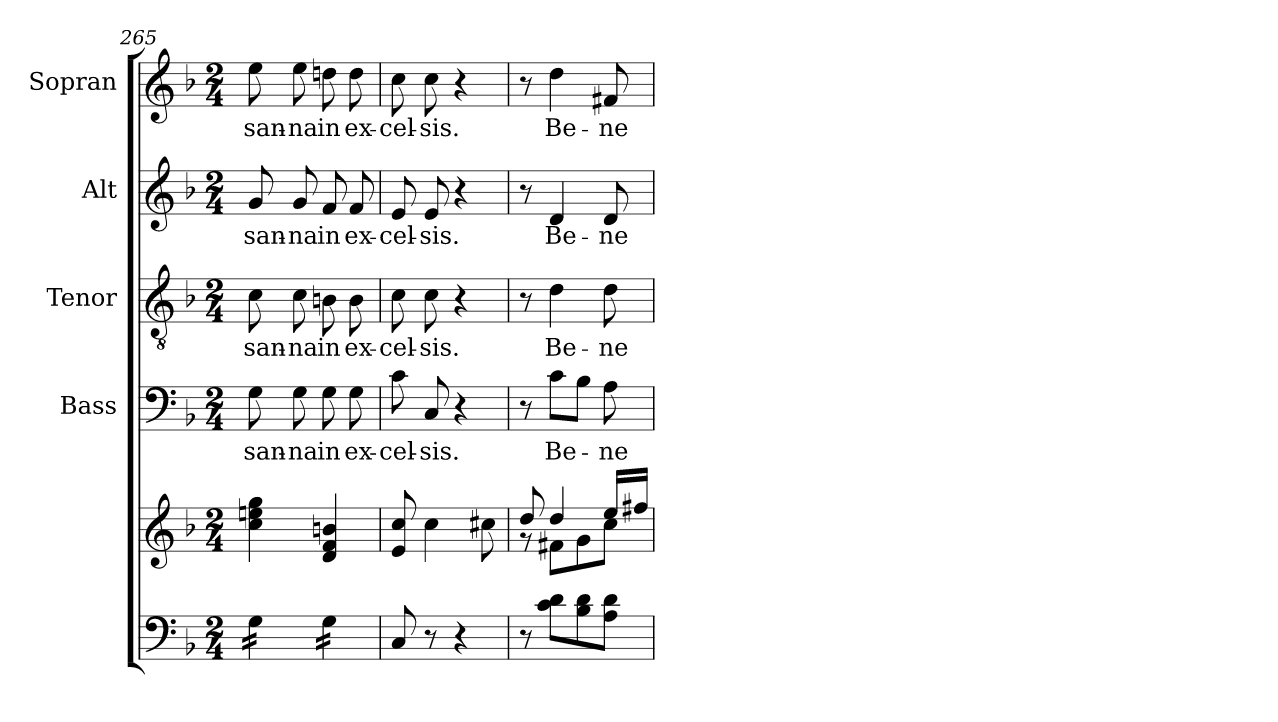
**kern	**kern	**kern	**text	**kern	**text	**kern	**text	**kern	**text
*part5	*part5	*part4	*part4	*part3	*part3	*part2	*part2	*part1	*part1
*staff6	*staff5	*staff4	*staff4	*staff3	*staff3	*staff2	*staff2	*staff1	*staff1
*	*	*I"Bass	*	*I"Tenor	*	*I"Alt	*	*I"Sopran	*
*	*	*I'B.	*	*I'T.	*	*I'A.	*	*I'S.	*
*clefF4	*clefG2	*clefF4	*	*clefGv2	*	*clefG2	*	*clefG2	*
*k[b-]	*k[b-]	*k[b-]	*	*k[b-]	*	*k[b-]	*	*k[b-]	*
*F:	*F:	*F:	*	*F:	*	*F:	*	*F:	*
*M2/4	*M2/4	*M2/4	*	*M2/4	*	*M2/4	*	*M2/4	*
=265	=265	=265	=265	=265	=265	=265	=265	=265	=265
!	!	!	!LO:LY:b	!	!LO:LY:b	!	!LO:LY:b	!	!LO:LY:b
*tremolo	*	*	*	*	*	*	*	*	*
16G\LL	4cc\ 4een\ 4gg\	8G\	-san-	8c\	-san-	8g/	-san-	8ee\	-san-
16G\	.	.	.	.	.	.	.	.	.
!	!	!	!LO:LY:b	!	!LO:LY:b	!	!LO:LY:b	!	!LO:LY:b
16G\	.	8G\	-na	8c\	-na	8g/	-na	8ee\	-na
16G\JJ	.	.	.	.	.	.	.	.	.
!	!	!	!LO:LY:b	!	!LO:LY:b	!	!LO:LY:b	!	!LO:LY:b
16G\LL	4d/ 4f/ 4bn/	8G\	in	8Bn\	in	8f/	in	8ddn\	in
16G\	.	.	.	.	.	.	.	.	.
!	!	!	!LO:LY:b	!	!LO:LY:b	!	!LO:LY:b	!	!LO:LY:b
16G\	.	8G\	ex-	8B\	ex-	8f/	ex-	8dd\	ex-
16G\JJ	.	.	.	.	.	.	.	.	.
*Xtremolo	*	*	*	*	*	*	*	*	*
=266	=266	=266	=266	=266	=266	=266	=266	=266	=266
!	!	!	!LO:LY:b	!	!LO:LY:b	!	!LO:LY:b	!	!LO:LY:b
8C/	8e/ 8cc/	8c\	-cel-	8c\	-cel-	8e/	-cel-	8cc\	-cel-
!	!	!	!LO:LY:b	!	!LO:LY:b	!	!LO:LY:b	!	!LO:LY:b
8r	4cc\	8C/	-sis.	8c\	-sis.	8e/	-sis.	8cc\	-sis.
4r	.	4r	.	4r	.	4r	.	4r	.
.	8cc#X\	.	.	.	.	.	.	.	.
=267	=267	=267	=267	=267	=267	=267	=267	=267	=267
*	*^	*	*	*	*	*	*	*	*
8r	8dd/	8rg	8r	.	8r	.	8r	.	8r	.
!	!	!	!	!LO:LY:b	!	!LO:LY:b	!	!LO:LY:b	!	!LO:LY:b
8c\ 8d\L	4dd/	8f#X\L	8c\L	Be-	4d\	Be-	4d/	Be-	4dd\	Be-
8B-\ 8d\	.	8g\	8B-\J	.	.	.	.	.	.	.
!	!	!	!	!LO:LY:b	!	!LO:LY:b	!	!LO:LY:b	!	!LO:LY:b
8A\ 8d\J	16ee/LL	8cc\J	8A\	-ne-	8d\	-ne-	8d/	-ne-	8f#X/	-ne-
.	16ff#X/JJ	.	.	.	.	.	.	.	.	.
*	*v	*v	*	*	*	*	*	*	*	*
=	=	=	=	=	=	=	=	=	=
*-	*-	*-	*-	*-	*-	*-	*-	*-	*-
